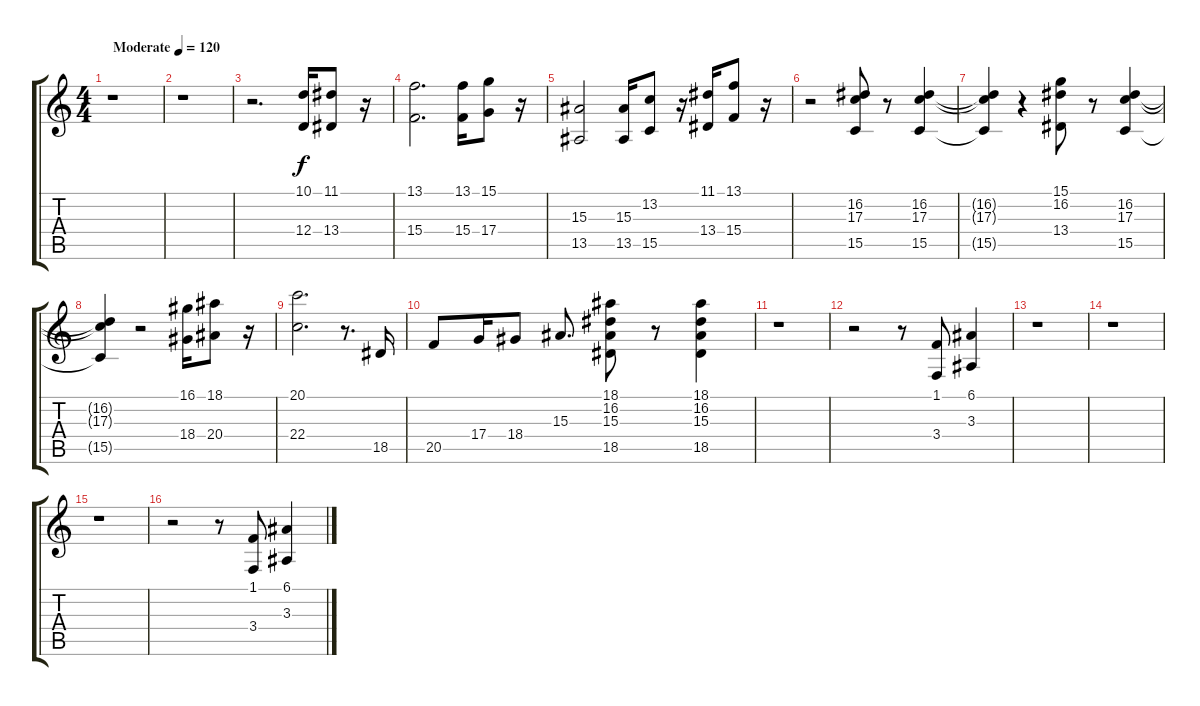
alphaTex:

\track "" {instrument brasssection}
\staff {score tabs}
\tuning (E4 B3 G3 D3 A2 E2) {hide}
\ts (4 4)
\tempo (120 "Moderate")
\tempo 126
\tempo (120 "Moderate")
\clef g2
\ks c
r.1{dy f instrument brasssection} |
r.1 |
r.2{d} (10.1 12.4).16 (11.1 13.4).8 r.16 |
(13.1 15.4).2{d} (13.1 15.4).16 (15.1 17.4).8 r.16 |
(15.3 13.5).2 (15.3 13.5).16 (13.2 15.5).8 r.16 (11.1 13.4).16 (13.1 15.4).8 r.16 |
r.2 (16.2 17.3 15.5).8 r.8 (16.2 17.3 15.5).4 |
(16.2{t} 17.3{t} 15.5{t}).4 r.4 (15.1 16.2 13.4).8 r.8 (16.2 17.3 15.5).4 |
(16.2{t} 17.3{t} 15.5{t}).4 r.2 (16.1 18.4).16 (18.1 20.4).8 r.16 |
(20.1 22.4).2{d} r.8{d} 18.5.16 |
20.5.8 17.4.16 18.4.8 15.3.8{d} (18.1 16.2 15.3 18.5).8 r.8 (18.1 16.2 15.3 18.5).4 |
r.1 |
r.2 r.8 (1.1 3.4).8 (6.1 3.3).4 |
r.1 |
r.1 |
r.1 |
r.2 r.8 (1.1 3.4).8 (6.1 3.3).4
